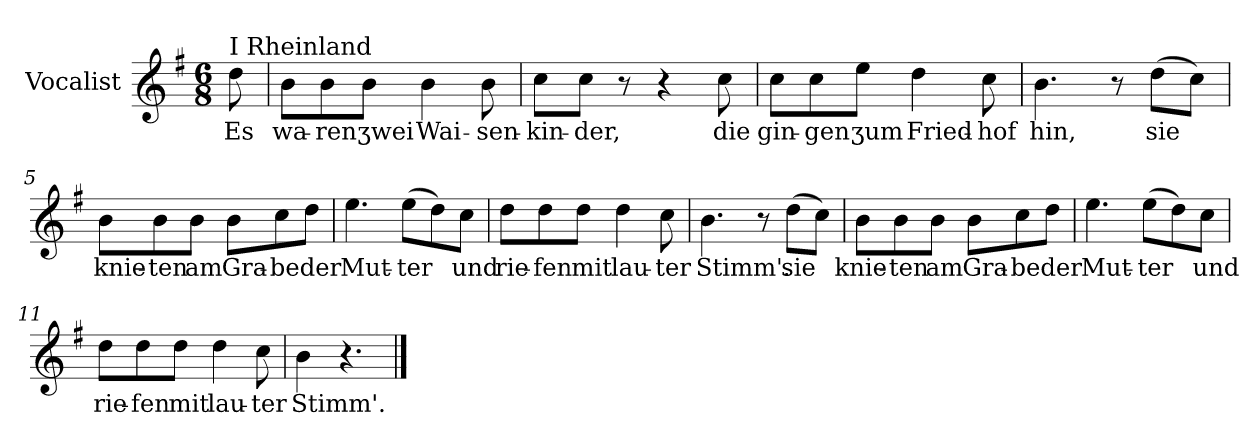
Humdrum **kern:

**kern	**text
*part1	*part1
*staff1	*staff1
*I"Vocalist	*
*k[f#]	*
*G:	*
*M6/8	*
=	=
!LO:TX:a:t=I Rheinland	!
8dd	Es
=1	=1
8bL	wa-
8b	-ren
8bJ	ʒwei
4b	Wai-
8b	-sen-
=2	=2
8ccL	-kin-
8ccJ	-der,
8r	.
4r	.
8cc	die
=3	=3
8ccL	gin-
8cc	-gen
8eeJ	ʒum
4dd	Fried-
8cc	-hof
=4	=4
4.b	hin,
8r	.
(8ddL	sie
8ccJ)	.
=5	=5
8bL	knie-
8b	-ten
8bJ	am
8bL	Gra-
8cc	-be
8ddJ	der
=6	=6
4.ee	Mut-
(8eeL	-ter
8dd)	.
8ccJ	und
=7	=7
8ddL	rie-
8dd	-fen
8ddJ	mit
4dd	lau-
8cc	-ter
=8	=8
4.b	Stimm'.
8r	.
(8ddL	sie
8ccJ)	.
=9	=9
8bL	knie-
8b	-ten
8bJ	am
8bL	Gra-
8cc	-be
8ddJ	der
=10	=10
4.ee	Mut-
(8eeL	-ter
8dd)	.
8ccJ	und
=11	=11
8ddL	rie-
8dd	-fen
8ddJ	mit
4dd	lau-
8cc	-ter
=12	=12
4b	Stimm'.
4.r	.
==	==
*-	*-
